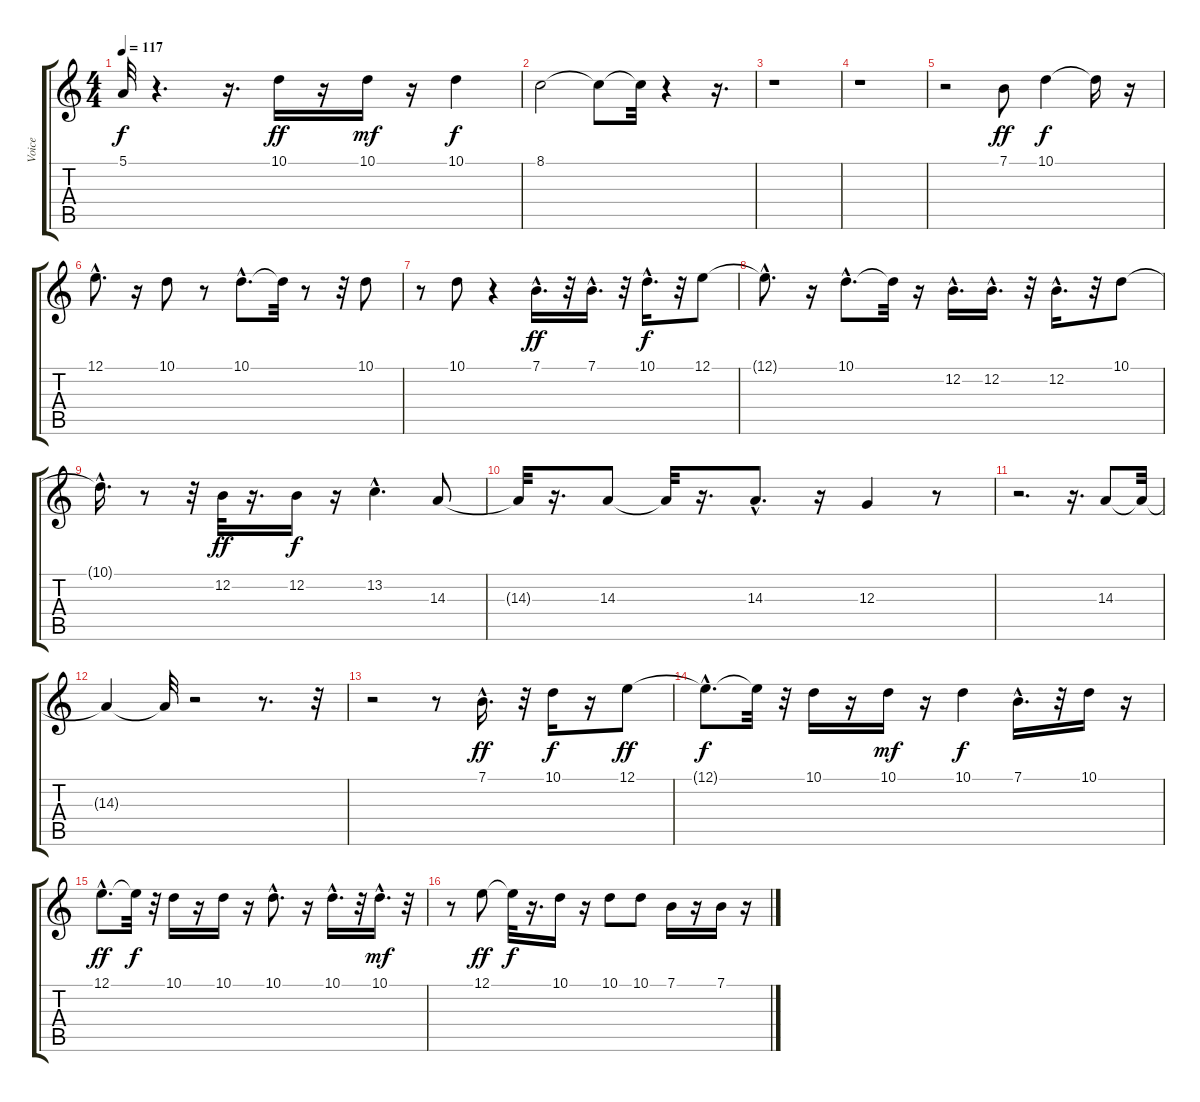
\track ("Voice" "Voice") {instrument flute}
\staff {score tabs}
\tuning (E4 B3 G3 D3 A2 E2) {hide}
\ts (4 4)
\tempo 117
\clef g2
\ks c
5.1{t}.32{dy f} r.4{d} r.16{d} 10.1.16{dy ff} r.16 10.1.16{dy mf} r.16 10.1.4{dy f} |
8.1.2 8.1{t}.8 8.1{t}.32 r.4 r.16{d} |
r.1 |
r.1 |
r.2 7.1.8{dy ff} 10.1.4{dy f} 10.1{t}.16 r.16 |
12.1{hac}.8{d} r.16 10.1.8 r.8 10.1{hac}.8{d} 10.1{t}.32 r.8 r.32 10.1.8 |
r.8 10.1.8 r.4 7.1{hac}.16{d dy ff} r.32 7.1{hac}.16{d} r.32 10.1{hac}.16{d dy f} r.32 12.1.8 |
12.1{hac t}.8{d} r.16 10.1{hac}.8{d} 10.1{t}.32 r.16 12.2{hac}.16{d} 12.2{hac}.16{d} r.32 12.2{hac}.16{d} r.32 10.1.8 |
10.1{hac t}.16{d} r.8 r.32 12.2.32{dy ff} r.16{d} 12.2.16{dy f} r.16 13.2{hac}.4{d} 14.3.8 |
14.3{t}.32 r.16{d} 14.3.8 14.3{t}.32 r.16{d} 14.3{hac}.8{d} r.16 12.3.4 r.8 |
r.2{d} r.16{d} 14.3.8 14.3{t}.32 |
14.3{t}.4 14.3{t}.32 r.2 r.8{d} r.32 |
r.2 r.8 7.1{hac}.16{d dy ff} r.32 10.1.16{dy f} r.16 12.1.8{dy ff} |
12.1{hac t}.8{d dy f} 12.1{t}.32 r.32 10.1.16 r.16 10.1.16{dy mf} r.16 10.1.4{dy f} 7.1{hac}.16{d} r.32 10.1.16 r.16 |
12.1{hac}.8{d dy ff} 12.1{t}.32{dy f} r.32 10.1.16 r.16 10.1.16 r.16 10.1{hac}.8{d} r.16 10.1{hac}.16{d} r.32 10.1{hac}.16{d dy mf} r.32 |
r.8 12.1.8{dy ff} 12.1{t}.32{dy f} r.16{d} 10.1.16 r.16 10.1.8 10.1.8 7.1.16 r.16 7.1.16 r.16
